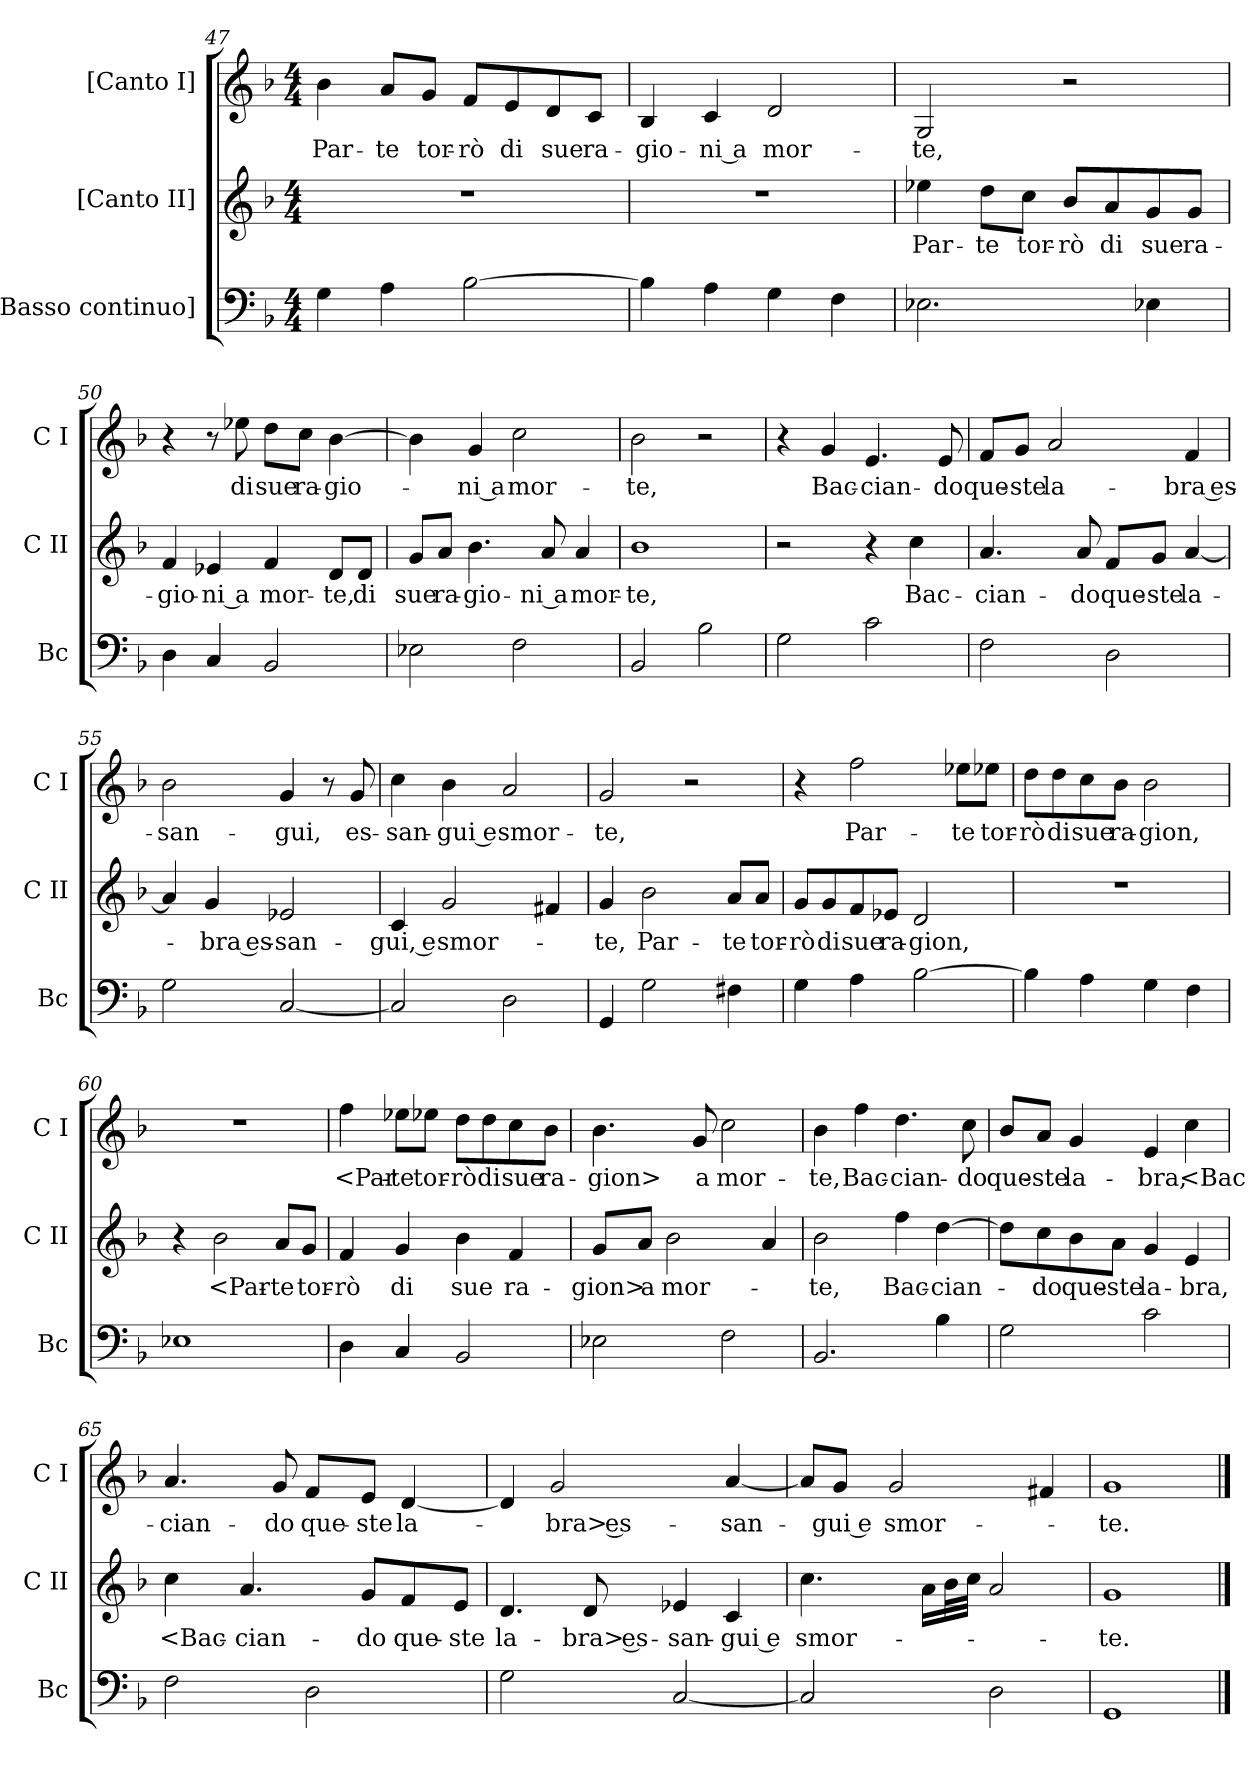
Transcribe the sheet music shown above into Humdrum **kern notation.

**kern	**kern	**text	**kern	**text
*part3	*part2	*part2	*part1	*part1
*staff3	*staff2	*staff2	*staff1	*staff1
*I"[Basso continuo]	*I"[Canto II]	*	*I"[Canto I]	*
*I'Bc	*I'C II	*	*I'C I	*
*clefF4	*clefG2	*	*clefG2	*
*k[b-]	*k[b-]	*	*k[b-]	*
*F:	*F:	*	*F:	*
*M4/4	*M4/4	*	*M4/4	*
=47	=47	=47	=47	=47
4G	1r	.	4b-	Par-
4A	.	.	8aL	-te
.	.	.	8gJ	tor-
[2B-	.	.	8fL	-rò
.	.	.	8e	di
.	.	.	8d	sue
.	.	.	8cJ	ra-
=48	=48	=48	=48	=48
4B-]	1r	.	4B-	-gio-
4A	.	.	4c	-ni a
4G	.	.	2d	mor-
4F	.	.	.	.
=49	=49	=49	=49	=49
2.E-X	4ee-X	Par-	2G	-te,
.	8ddL	-te	.	.
.	8ccJ	tor-	.	.
.	8b-L	-rò	2r	.
.	8a	di	.	.
4E-X	8g	sue	.	.
.	8gJ	ra-	.	.
=50	=50	=50	=50	=50
4D	4f	-gio-	4r	.
4C	4e-X	-ni a	8r	.
.	.	.	8ee-X	di
2BB-	4f	mor-	8ddL	sue
.	.	.	8ccJ	ra-
.	8dL	-te,	[4b-	-gio-
.	8dJ	di	.	.
=51	=51	=51	=51	=51
2E-X	8gL	sue	4b-]	.
.	8aJ	ra-	.	.
.	4.b-	-gio-	4g	-ni a
2F	.	.	2cc	mor-
.	8a	-ni a	.	.
.	4a	mor-	.	.
=52	=52	=52	=52	=52
2BB-	1b-	-te,	2b-	-te,
2B-	.	.	2r	.
=53	=53	=53	=53	=53
2G	2r	.	4r	.
.	.	.	4g	Bac-
2c	4r	.	4.e	-cian-
.	4cc	Bac-	.	.
.	.	.	8e	-do
=54	=54	=54	=54	=54
2F	4.a	-cian-	8fL	que-
.	.	.	8gJ	-ste
.	.	.	2a	la-
.	8a	-do	.	.
2D	8fL	que-	.	.
.	8gJ	-ste	.	.
.	[4a	la-	4f	-bra es-
=55	=55	=55	=55	=55
2G	4a]	.	2b-	-san-
.	4g	-bra es-	.	.
[2C	2e-X	-san-	4g	-gui,
.	.	.	8r	.
.	.	.	8g	es-
=56	=56	=56	=56	=56
2C]	4c	-gui, e	4cc	-san-
.	2g	smor-	4b-	-gui e
2D	.	.	2a	smor-
.	4f#X	.	.	.
=57	=57	=57	=57	=57
4GG	4g	-te,	2g	-te,
2G	2b-	Par-	.	.
.	.	.	2r	.
4F#X	8aL	-te	.	.
.	8aJ	tor-	.	.
=58	=58	=58	=58	=58
4G	8gL	-rò	4r	.
.	8g	di	.	.
4A	8f	sue	2ff	Par-
.	8e-XJ	ra-	.	.
[2B-	2d	-gion,	.	.
.	.	.	8ee-XL	-te
.	.	.	8ee-XJ	tor-
=59	=59	=59	=59	=59
4B-]	1r	.	8ddL	-rò
.	.	.	8dd	di
4A	.	.	8cc	sue
.	.	.	8b-J	ra-
4G	.	.	2b-	-gion,
4F	.	.	.	.
=60	=60	=60	=60	=60
1E-X	4r	.	1r	.
.	2b-	<Par-	.	.
.	8aL	-te	.	.
.	8gJ	tor-	.	.
=61	=61	=61	=61	=61
4D	4f	-rò	4ff	<Par-
4C	4g	di	8ee-XL	-te
.	.	.	8ee-XJ	tor-
2BB-	4b-	sue	8ddL	-rò
.	.	.	8dd	di
.	4f	ra-	8cc	sue
.	.	.	8b-J	ra-
=62	=62	=62	=62	=62
2E-X	8gL	-gion>	4.b-	-gion>
.	8aJ	a	.	.
.	2b-	mor-	.	.
.	.	.	8g	a
2F	.	.	2cc	mor-
.	4a	.	.	.
=63	=63	=63	=63	=63
2.BB-	2b-	-te,	4b-	-te,
.	.	.	4ff	Bac-
.	4ff	Bac-	4.dd	-cian-
4B-	[4dd	-cian-	.	.
.	.	.	8cc	-do
=64	=64	=64	=64	=64
2G	8ddL]	.	8b-L	que-
.	8cc	-do	8aJ	-ste
.	8b-	que-	4g	la-
.	8aJ	-ste	.	.
2c	4g	la-	4e	-bra,
.	4e	-bra,	4cc	<Bac-
=65	=65	=65	=65	=65
2F	4cc	<Bac-	4.a	-cian-
.	4.a	-cian-	.	.
.	.	.	8g	-do
2D	.	.	8fL	que-
.	8gL	-do	8eJ	-ste
.	8f	que-	[4d	la-
.	8eJ	-ste	.	.
=66	=66	=66	=66	=66
2G	4.d	la-	4d]	.
.	.	.	2g	-bra> es-
.	8d	-bra> es-	.	.
[2C	4e-X	-san-	.	.
.	4c	-gui e	[4a	-san-
=67	=67	=67	=67	=67
2C]	4.cc	smor-	8aL]	.
.	.	.	8gJ	-gui e
.	.	.	2g	smor-
.	16aLL	.	.	.
.	32b-L	.	.	.
.	32ccJJJ	.	.	.
2D	2a	.	.	.
.	.	.	4f#X	.
=68	=68	=68	=68	=68
1GG	1g	-te.	1g	-te.
==	==	==	==	==
*-	*-	*-	*-	*-
